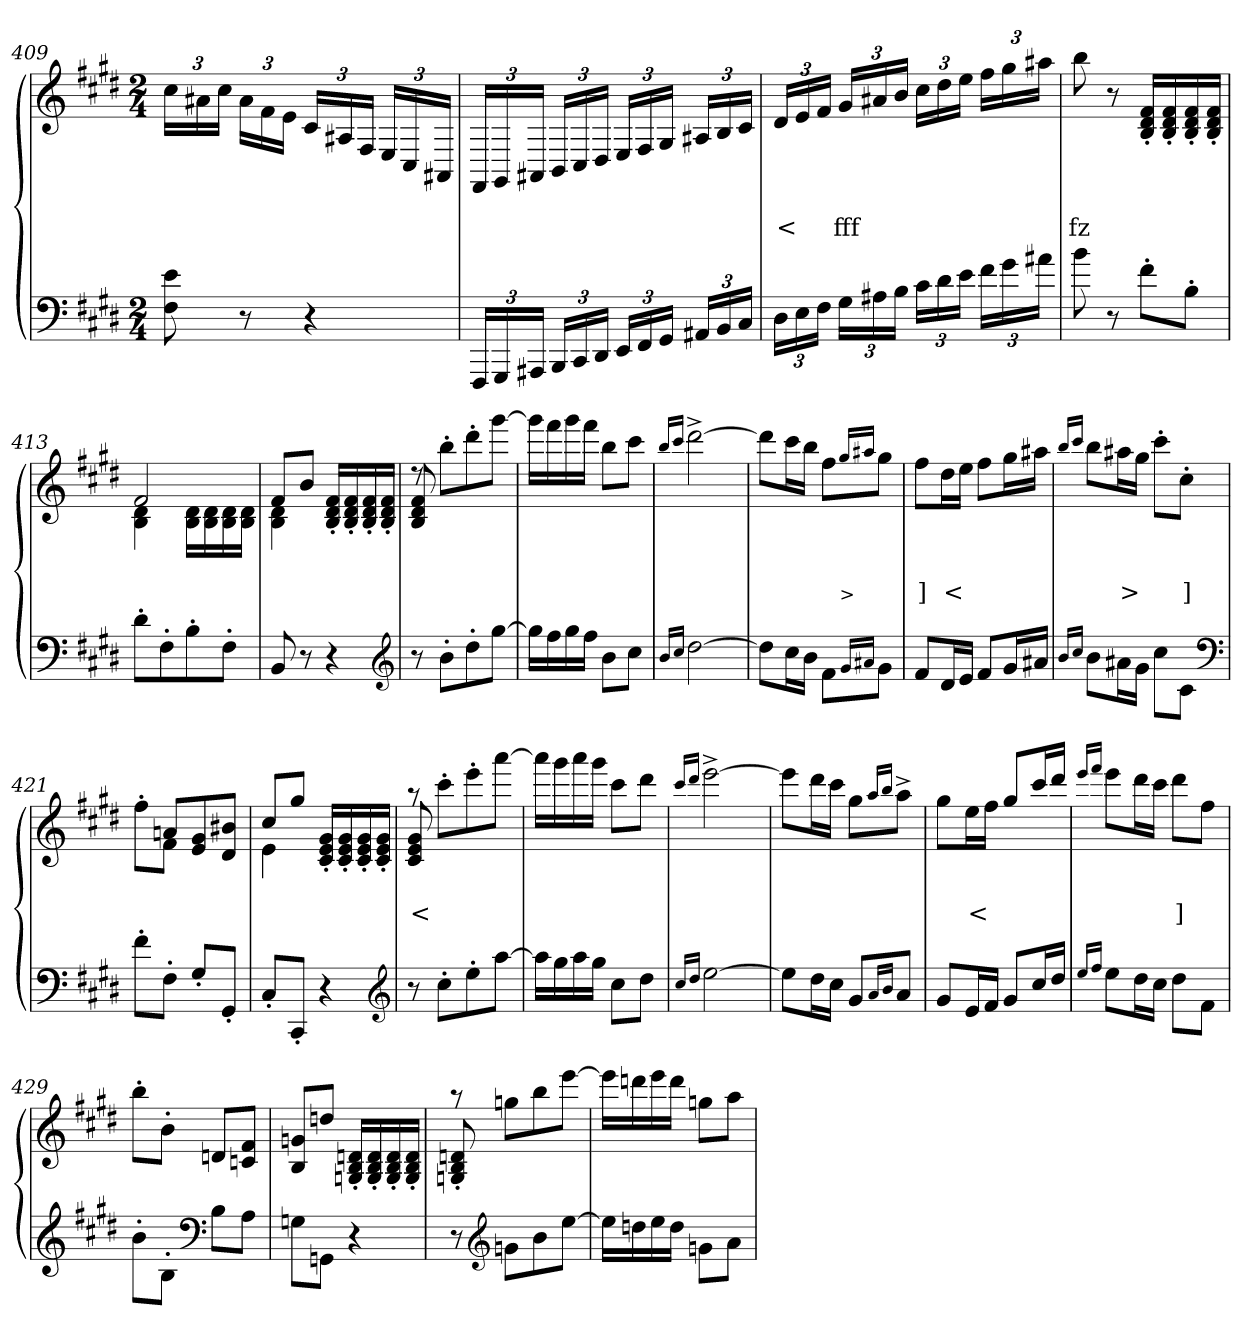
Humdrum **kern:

**kern	**kern	**text	**text
*part2	*part1	*part1	*part1
*staff2	*staff1	*staff1	*staff1
*clefF4	*clefG2	*	*
*k[f#c#g#d#]	*k[f#c#g#d#]	*	*
*M2/4	*M2/4	*	*
=409	=409	=409	=409
8e 8F#	24cc#LL	.	.
.	24a#X	.	.
.	24cc#JJ	.	.
8r	24a#\LL	.	.
.	24f#	.	.
.	24eJJ	.	.
4r	24c#\LL	.	.
.	24A#/	.	.
.	24F#JJ	.	.
.	24ELL	.	.
.	24C#	.	.
.	24AA#JJ	.	.
=410	=410	=410	=410
24FFF#LL	24FF#LL	.	.
24GGG#	24GG#	.	.
24AAA#XJJ	24AA#XJJ	.	.
24BBBLL	24BBLL	.	.
24CC#	24C#	.	.
24DD#JJ	24D#JJ	.	.
24EELL	24ELL	.	.
24FF#	24F#	.	.
24GG#JJ	24G#JJ	.	.
24AA#LL	24A#LL	.	.
24BB	24B	.	.
24C#JJ	24c#JJ	.	.
=411	=411	=411	=411
24D#LL	24d#LL	.	<
24E	24e	.	.
24F#JJ	24f#JJ	.	.
24G#LL	24g#LL	.	fff
24A#X	24a#X	.	.
24BJJ	24bJJ	.	.
24c#LL	24cc#LL	.	.
24d#	24dd#	.	.
24eJJ	24eeJJ	.	.
24f#LL	24ff#LL	.	.
24g#	24gg#	.	.
24a#JJ	24aa#JJ	.	.
=412	=412	=412	=412
8b	8bb	.	fz
8r	8r	.	.
8f#'>\L	16f#'> 16d#'> 16B'>LL	.	.
.	16f#'> 16d#'> 16B'>	.	.
8B'>J	16f#'> 16d#'> 16B'>	.	.
.	16f#'> 16d#'> 16B'>JJ	.	.
=413	=413	=413	=413
*	*^	*	*
8d#'>\L	2f#	4d# 4B	.	.
8F#'>	.	.	.	.
8B'>	.	16d#\ 16BLL	.	.
.	.	16d# 16B	.	.
8F#'>J	.	16d# 16B	.	.
.	.	16d# 16BJJ	.	.
=414	=414	=414	=414	=414
8BB	8f#L	4d# 4B	.	.
8r	8bJ	.	.	.
4r	16f#'> 16d#'> 16B'>LL	4ryy	.	.
.	16f#'> 16d#'> 16B'>	.	.	.
.	16f#'> 16d#'> 16B'>	.	.	.
.	16f#'> 16d#'> 16B'>JJ	.	.	.
*clefG2	*	*	*	*
=415	=415	=415	=415	=415
8r	8r	8f#/ 8d# 8B	.	.
8b'>L	8bb'>\L	4.ryy	.	.
8dd#'>	8ddd#'>	.	.	.
[8gg#J	[8ggg#J	.	.	.
*	*v	*v	*	*
=416	=416	=416	=416
16gg#LL]	16ggg#LL]	.	.
16ff#	16fff#	.	.
16gg#	16ggg#	.	.
16ff#JJ	16fff#JJ	.	.
8bL	8bbL	.	.
8cc#J	8ccc#J	.	.
=417	=417	=417	=417
16qqb/LL	16qqbb/LL	.	.
16qqcc#/JJ	16qqccc#/JJ	.	.
[2dd#	[2ddd#^>	.	.
=418	=418	=418	=418
8dd#L]	8ddd#L]	.	.
16cc#L	16ccc#L	.	.
16bJJ	16bbJJ	.	.
8f#\L	8ff#L	.	.
16qqg#/L	16qqgg#/L	.	>
16qqa#X/J	16qqaa#X/J	.	.
8g#J	8gg#J	.	.
=419	=419	=419	=419
8f#L	8ff#L	.	]
16d#L	16dd#L	.	<
16eJJ	16eeJJ	.	.
8f#L	8ff#L	.	.
16g#L	16gg#L	.	.
16a#XJJ	16aa#XJJ	.	.
=420	=420	=420	=420
16qqb/LL	16qqbb/LL	.	.
16qqcc#/JJ	16qqccc#/JJ	.	.
8b\L	8bbL	.	.
16a#XL	16aa#XL	.	>
16g#JJ	16gg#JJ	.	.
8cc#\L	8ccc#'>L	.	.
8c#J	8cc#'>J	.	]
*clefF4	*	*	*
=421	=421	=421	=421
*	*^	*	*
8f#'>L	8ryy	8ff#'>L	.	.
8F#'>J	8anL	8f#J	.	.
8G#'>L	8g# 8e	4ryy	.	.
8GG#'>J	8b#X 8d#J	.	.	.
=422	=422	=422	=422	=422
8C#'>L	8cc#L	4e	.	.
8CC#'>J	8gg#J	.	.	.
4r	4ryy	16g#'> 16e'> 16c#'>LL	.	.
.	.	16g#'> 16e'> 16c#'>	.	.
.	.	16g#'> 16e'> 16c#'>	.	.
.	.	16g#'> 16e'> 16c#'>JJ	.	.
*clefG2	*	*	*	*
=423	=423	=423	=423	=423
8r	8r	8g#/ 8e 8c#	.	<
8cc#'>L	4.ryy	8ccc#'>L	.	.
8ee'>	.	8eee'>	.	.
[8aaJ	.	[8aaaJ	.	.
*	*v	*v	*	*
=424	=424	=424	=424
16aaLL]	16aaaLL]	.	.
16gg#	16ggg#	.	.
16aa	16aaa	.	.
16gg#JJ	16ggg#JJ	.	.
8cc#L	8ccc#L	.	.
8dd#J	8ddd#J	.	.
=425	=425	=425	=425
16qqcc#/LL	16qqccc#/LL	.	.
16qqdd#/JJ	16qqddd#/JJ	.	.
[2ee	[2eee^>	.	.
=426	=426	=426	=426
8eeL]	8eeeL]	.	.
16dd#L	16ddd#L	.	.
16cc#JJ	16ccc#JJ	.	.
8g#L	8gg#L	.	.
16qqa/L	16qqaa/L	.	.
16qqb/J	16qqbb/J	.	.
8aJ	8aa^>J	.	.
=427	=427	=427	=427
8g#L	8gg#L	.	.
16eL	16eeL	.	<
16f#JJ	16ff#JJ	.	.
8g#/L	8gg#/L	.	.
16cc#L	16ccc#L	.	.
16dd#JJ	16ddd#JJ	.	.
=428	=428	=428	=428
16qqee/LL	16qqeee/LL	.	.
16qqff#/JJ	16qqfff#/JJ	.	.
8eeL	8eeeL	.	.
16dd#L	16ddd#L	.	.
16cc#JJ	16ccc#JJ	.	.
8dd#\L	8ddd#\L	.	]
8f#J	8ff#J	.	.
=429	=429	=429	=429
8b'>\L	8bb'>L	.	.
8B'>J	8b'>J	.	.
*clefF4	*	*	*
8B\L	8dnL	.	.
8AJ	8f# 8cnJ	.	.
=430	=430	=430	=430
8Gn\L	8gn 8BL	.	.
8GGnJ	8ddnJ	.	.
4r	16dn'> 16B'> 16Gn'>LL	.	.
.	16d'> 16B'> 16G'>	.	.
.	16d'> 16B'> 16G'>	.	.
.	16d'> 16B'> 16G'>JJ	.	.
=431	=431	=431	=431
*	*^	*	*
8r	8r	8dn/'> 8B'> 8Gn'>	.	.
*clefG2	*	*	*	*
8gnL	8ggn\L	4.ryy	.	.
8b	8bb	.	.	.
[8eeJ	[8eeeJ	.	.	.
*	*v	*v	*	*
=432	=432	=432	=432
16eeLL]	16eeeLL]	.	.
16ddn	16dddn	.	.
16ee	16eee	.	.
16ddJJ	16dddJJ	.	.
8gn\L	8ggnL	.	.
8aJ	8aaJ	.	.
=	=	=	=
*-	*-	*-	*-
